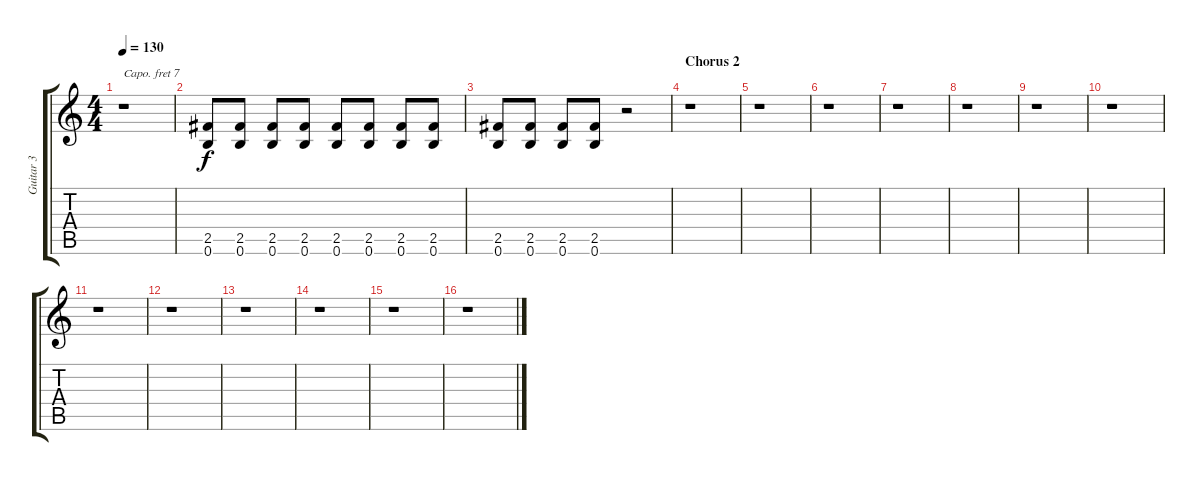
\track ("Guitar 3" "Guitar 3") {instrument overdrivenguitar}
\staff {score tabs}
\capo 7
\tuning (E4 B3 G3 D3 A2 E2) {hide}
\ts (4 4)
\tempo 130
\clef g2
\ks c
r.1{dy f} |
(2.5 0.6).8 (2.5 0.6).8 (2.5 0.6).8 (2.5 0.6).8 (2.5 0.6).8 (2.5 0.6).8 (2.5 0.6).8 (2.5 0.6).8 |
(2.5 0.6).8 (2.5 0.6).8 (2.5 0.6).8 (2.5 0.6).8 r.2 |
\section ("" "Chorus 2")
r.1 |
r.1 |
r.1 |
r.1 |
r.1 |
r.1 |
r.1 |
r.1 |
r.1 |
r.1 |
r.1 |
r.1 |
r.1
